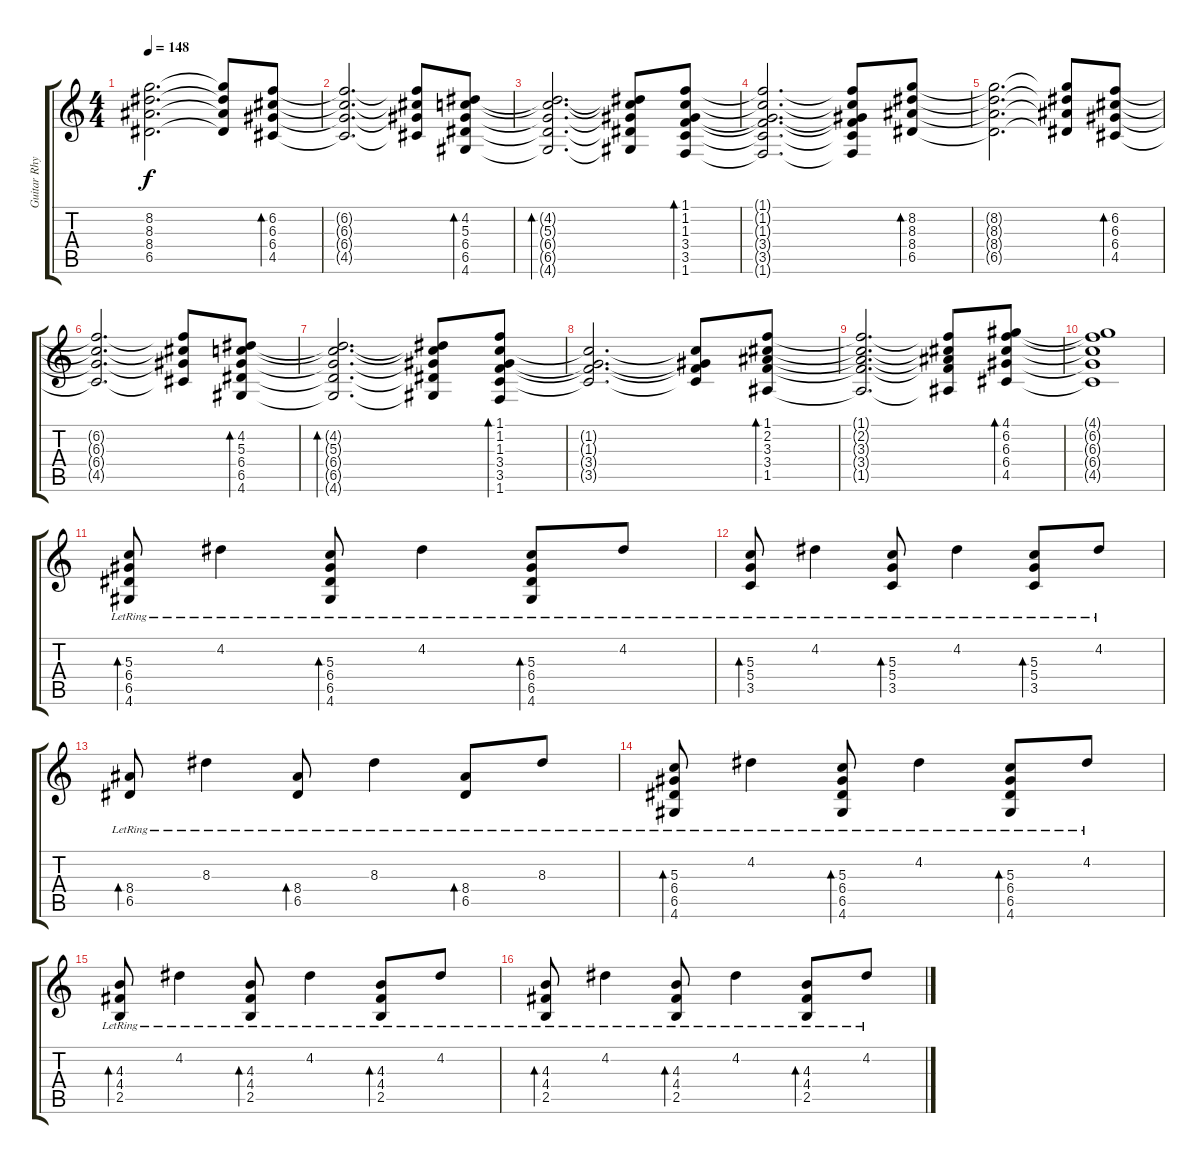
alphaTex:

\track ("Guitar Rhythm 2 (clean)" "Guitar Rhy") {instrument electricguitarclean}
\staff {score tabs}
\tuning (E4 B3 G3 D3 A2 E2) {hide}
\ts (4 4)
\tempo 148
\clef g2
\ks c
(8.2{t} 8.3{t} 8.4{t} 6.5{t}).2{d dy f} (8.2{t} 8.3{t} 8.4{t} 6.5{t}).8 (6.2 6.3 6.4 4.5).8{bd 120} |
(6.2{t} 6.3{t} 6.4{t} 4.5{t}).2{d} (6.2{t} 6.3{t} 6.4{t} 4.5{t}).8 (4.2 5.3 6.4 6.5 4.6).8{bd 120} |
(4.2{t} 5.3{t} 6.4{t} 6.5{t} 4.6{t}).2{d bd 120} (4.2{t} 5.3{t} 6.4{t} 6.5{t} 4.6{t}).8 (1.1 1.2 1.3 3.4 3.5 1.6).8{bd 120} |
(1.1{t} 1.2{t} 1.3{t} 3.4{t} 3.5{t} 1.6{t}).2{d} (1.1{t} 1.2{t} 1.3{t} 3.4{t} 3.5{t} 1.6{t}).8 (8.2 8.3 8.4 6.5).8{bd 120} |
(8.2{t} 8.3{t} 8.4{t} 6.5{t}).2{d} (8.2{t} 8.3{t} 8.4{t} 6.5{t}).8 (6.2 6.3 6.4 4.5).8{bd 120} |
(6.2{t} 6.3{t} 6.4{t} 4.5{t}).2{d} (6.2{t} 6.3{t} 6.4{t} 4.5{t}).8 (4.2 5.3 6.4 6.5 4.6).8{bd 120} |
(4.2{t} 5.3{t} 6.4{t} 6.5{t} 4.6{t}).2{d bd 120} (4.2{t} 5.3{t} 6.4{t} 6.5{t} 4.6{t}).8 (1.1 1.2 1.3 3.4 3.5 1.6).8{bd 120} |
(1.2{t} 1.3{t} 3.4{t} 3.5{t}).2{d} (1.2{t} 1.3{t} 3.4{t} 3.5{t}).8 (1.1 2.2 3.3 3.4 1.5).8{bd 120} |
(1.1{t} 2.2{t} 3.3{t} 3.4{t} 1.5{t}).2{d} (1.1{t} 2.2{t} 3.3{t} 3.4{t} 1.5{t}).8 (4.1 6.2 6.3 6.4 4.5).8{bd 120} |
(4.1{t} 6.2{t} 6.3{t} 6.4{t} 4.5{t}).1 |
(5.3{lr} 6.4{lr} 6.5{lr} 4.6{lr}).8{bd 60} 4.2{lr}.4 (5.3{lr} 6.4{lr} 6.5{lr} 4.6{lr}).8{bd 60} 4.2{lr}.4 (5.3{lr} 6.4{lr} 6.5{lr} 4.6{lr}).8{bd 60} 4.2{lr}.8 |
(5.3{lr} 5.4{lr} 3.5{lr}).8{bd 60} 4.2{lr}.4 (5.3{lr} 5.4{lr} 3.5{lr}).8{bd 60} 4.2{lr}.4 (5.3{lr} 5.4{lr} 3.5{lr}).8{bd 60} 4.2{lr}.8 |
(8.4{lr} 6.5{lr}).8{bd 60} 8.3{lr}.4 (8.4{lr} 6.5{lr}).8{bd 60} 8.3{lr}.4 (8.4{lr} 6.5{lr}).8{bd 60} 8.3{lr}.8 |
(5.3{lr} 6.4{lr} 6.5{lr} 4.6{lr}).8{bd 60} 4.2{lr}.4 (5.3{lr} 6.4{lr} 6.5{lr} 4.6{lr}).8{bd 60} 4.2{lr}.4 (5.3{lr} 6.4{lr} 6.5{lr} 4.6{lr}).8{bd 60} 4.2{lr}.8 |
(4.3{lr} 4.4{lr} 2.5{lr}).8{bd 60} 4.2{lr}.4 (4.3{lr} 4.4{lr} 2.5{lr}).8{bd 60} 4.2{lr}.4 (4.3{lr} 4.4{lr} 2.5{lr}).8{bd 60} 4.2{lr}.8 |
(4.3{lr} 4.4{lr} 2.5{lr}).8{bd 60} 4.2{lr}.4 (4.3{lr} 4.4{lr} 2.5{lr}).8{bd 60} 4.2{lr}.4 (4.3{lr} 4.4{lr} 2.5{lr}).8{bd 60} 4.2{lr}.8
